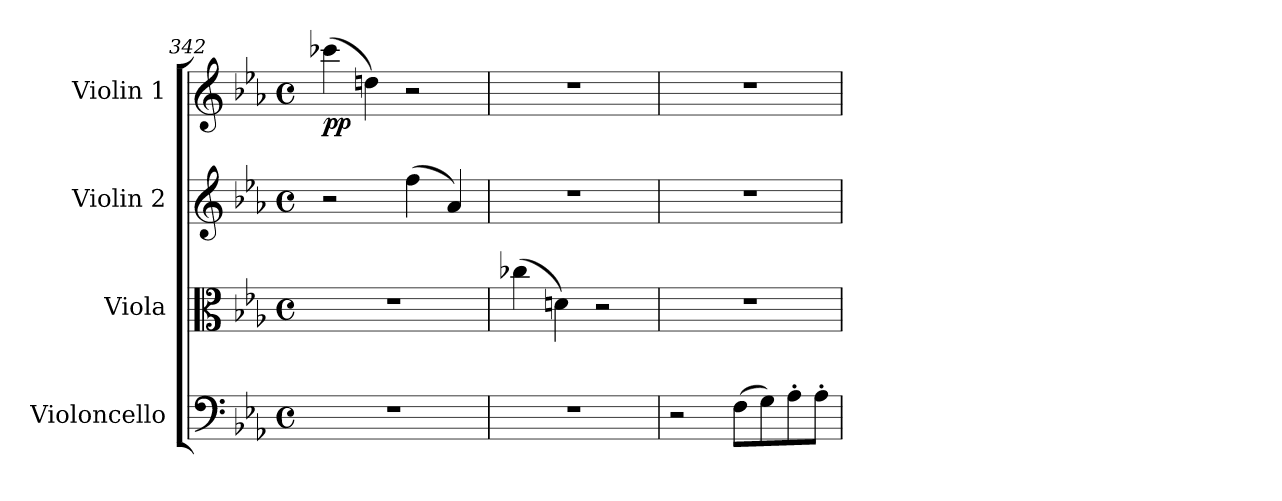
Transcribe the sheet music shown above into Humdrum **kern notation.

**kern	**kern	**kern	**kern	**dynam
*part4	*part3	*part2	*part1	*part1
*staff4	*staff3	*staff2	*staff1	*staff1
*I"Violoncello	*I"Viola	*I"Violin 2	*I"Violin 1	*
*I'Vc	*I'Vla	*I'Vln	*I'Vln	*
*clefF4	*clefC3	*clefG2	*clefG2	*
*k[b-e-a-]	*k[b-e-a-]	*k[b-e-a-]	*k[b-e-a-]	*
*M4/4	*M4/4	*M4/4	*M4/4	*
*met(c)	*met(c)	*met(c)	*met(c)	*
=342	=342	=342	=342	=342
!	!	!	!	!LO:DY:b
1r	1r	2r	(4ccc-X\	pp
.	.	.	4ddn\)	.
.	.	(4ff\	2r	.
.	.	4a-/)	.	.
=343	=343	=343	=343	=343
1r	(4cc-X\	1r	1r	.
.	4dn\)	.	.	.
.	2r	.	.	.
=344	=344	=344	=344	=344
2r	1r	1r	1r	.
(8F\L	.	.	.	.
8G\)	.	.	.	.
8A-'\	.	.	.	.
8A-'\J	.	.	.	.
=	=	=	=	=
*-	*-	*-	*-	*-
